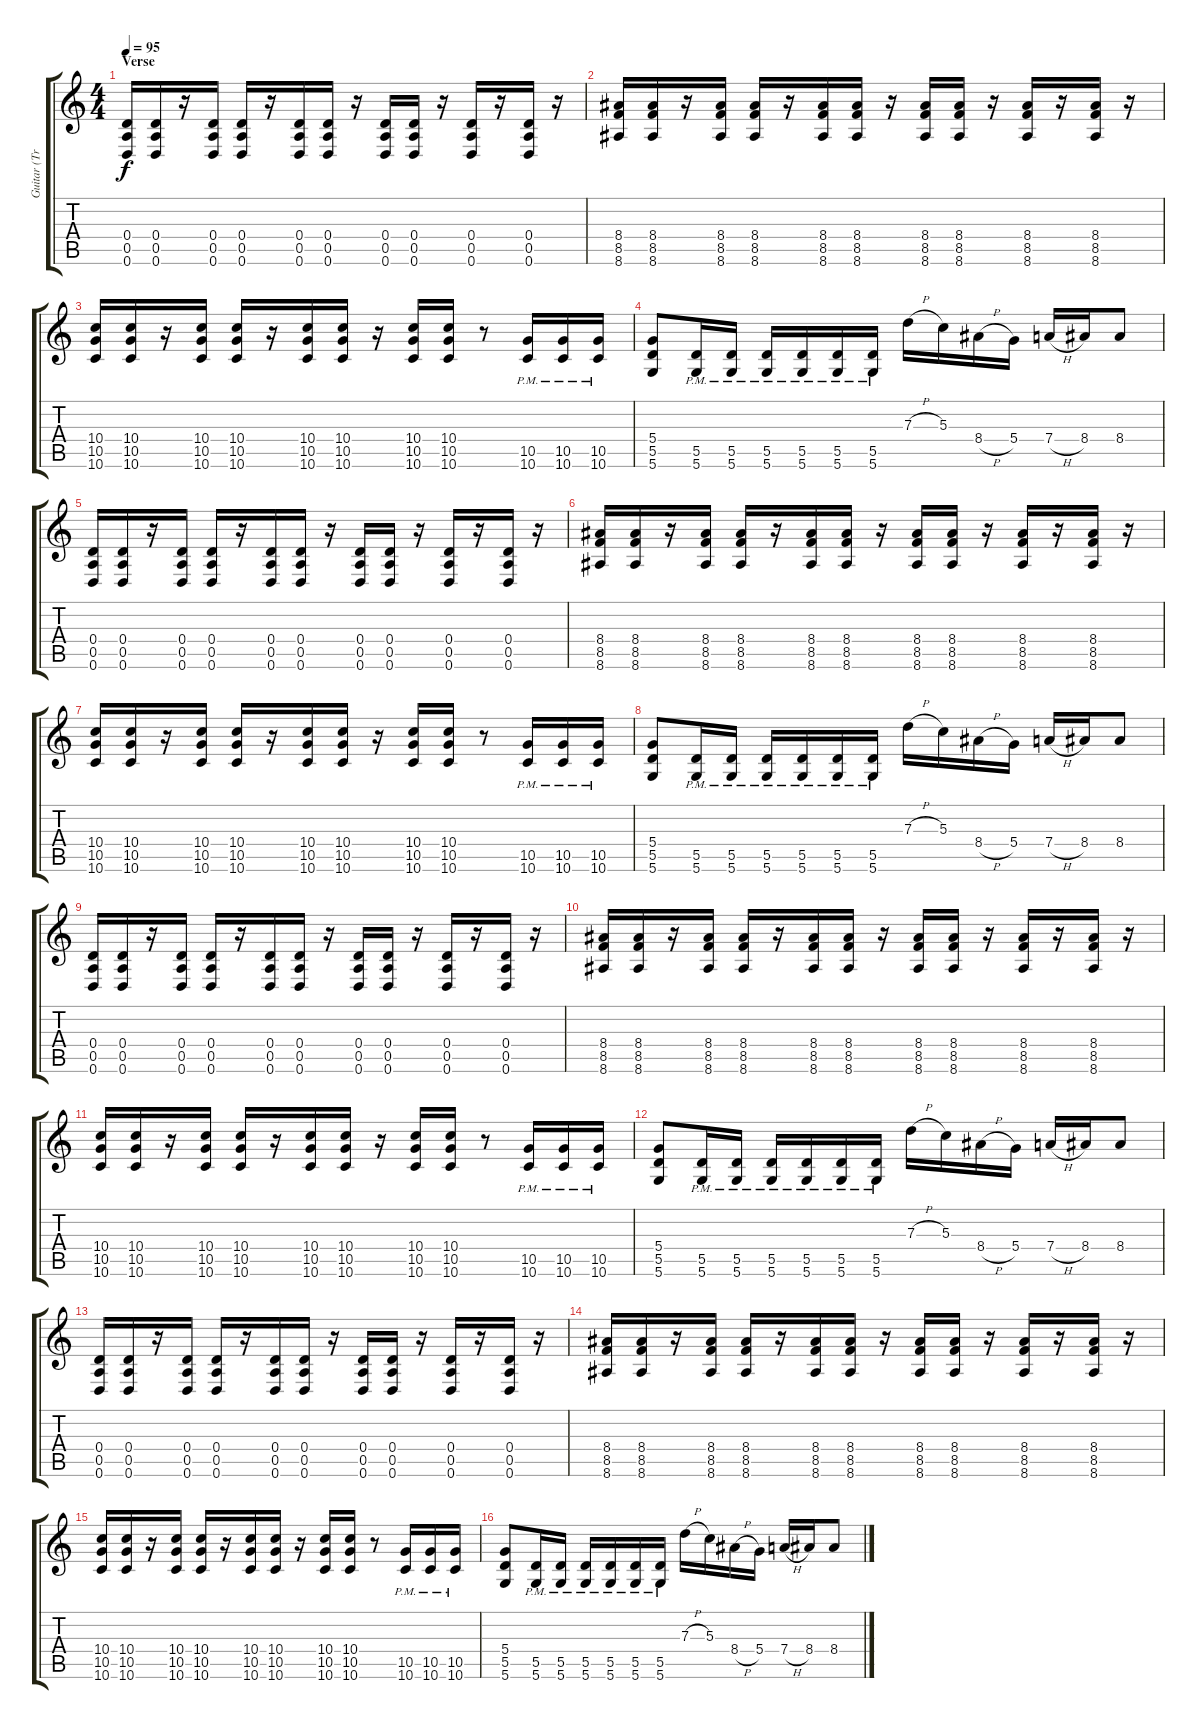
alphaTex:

\track ("Guitar (Travis Richter)" "Guitar (Tr") {instrument distortionguitar}
\staff {score tabs}
\tuning (E4 B3 G3 D3 A2 D2) {hide}
\ts (4 4)
\section ("" "Verse")
\tempo 95
\clef g2
\ks c
(0.4 0.5 0.6).16{dy f instrument distortionguitar} (0.4 0.5 0.6).16 r.16 (0.4 0.5 0.6).16 (0.4 0.5 0.6).16 r.16 (0.4 0.5 0.6).16 (0.4 0.5 0.6).16 r.16 (0.4 0.5 0.6).16 (0.4 0.5 0.6).16 r.16 (0.4 0.5 0.6).16 r.16 (0.4 0.5 0.6).16 r.16 |
(8.4 8.5 8.6).16 (8.4 8.5 8.6).16 r.16 (8.4 8.5 8.6).16 (8.4 8.5 8.6).16 r.16 (8.4 8.5 8.6).16 (8.4 8.5 8.6).16 r.16 (8.4 8.5 8.6).16 (8.4 8.5 8.6).16 r.16 (8.4 8.5 8.6).16 r.16 (8.4 8.5 8.6).16 r.16 |
(10.4 10.5 10.6).16 (10.4 10.5 10.6).16 r.16 (10.4 10.5 10.6).16 (10.4 10.5 10.6).16 r.16 (10.4 10.5 10.6).16 (10.4 10.5 10.6).16 r.16 (10.4 10.5 10.6).16 (10.4 10.5 10.6).16 r.8 (10.5{pm} 10.6{pm}).16 (10.5{pm} 10.6{pm}).16 (10.5{pm} 10.6{pm}).16 |
(5.4 5.5 5.6).8 (5.5{pm} 5.6{pm}).16 (5.5{pm} 5.6{pm}).16 (5.5{pm} 5.6{pm}).16 (5.5{pm} 5.6{pm}).16 (5.5{pm} 5.6{pm}).16 (5.5{pm} 5.6{pm}).16 7.3{h}.16 5.3.16 8.4{h}.16 5.4.16 7.4{h}.16 8.4.16 8.4.8 |
(0.4 0.5 0.6).16 (0.4 0.5 0.6).16 r.16 (0.4 0.5 0.6).16 (0.4 0.5 0.6).16 r.16 (0.4 0.5 0.6).16 (0.4 0.5 0.6).16 r.16 (0.4 0.5 0.6).16 (0.4 0.5 0.6).16 r.16 (0.4 0.5 0.6).16 r.16 (0.4 0.5 0.6).16 r.16 |
(8.4 8.5 8.6).16 (8.4 8.5 8.6).16 r.16 (8.4 8.5 8.6).16 (8.4 8.5 8.6).16 r.16 (8.4 8.5 8.6).16 (8.4 8.5 8.6).16 r.16 (8.4 8.5 8.6).16 (8.4 8.5 8.6).16 r.16 (8.4 8.5 8.6).16 r.16 (8.4 8.5 8.6).16 r.16 |
(10.4 10.5 10.6).16 (10.4 10.5 10.6).16 r.16 (10.4 10.5 10.6).16 (10.4 10.5 10.6).16 r.16 (10.4 10.5 10.6).16 (10.4 10.5 10.6).16 r.16 (10.4 10.5 10.6).16 (10.4 10.5 10.6).16 r.8 (10.5{pm} 10.6{pm}).16 (10.5{pm} 10.6{pm}).16 (10.5{pm} 10.6{pm}).16 |
(5.4 5.5 5.6).8 (5.5{pm} 5.6{pm}).16 (5.5{pm} 5.6{pm}).16 (5.5{pm} 5.6{pm}).16 (5.5{pm} 5.6{pm}).16 (5.5{pm} 5.6{pm}).16 (5.5{pm} 5.6{pm}).16 7.3{h}.16 5.3.16 8.4{h}.16 5.4.16 7.4{h}.16 8.4.16 8.4.8 |
(0.4 0.5 0.6).16 (0.4 0.5 0.6).16 r.16 (0.4 0.5 0.6).16 (0.4 0.5 0.6).16 r.16 (0.4 0.5 0.6).16 (0.4 0.5 0.6).16 r.16 (0.4 0.5 0.6).16 (0.4 0.5 0.6).16 r.16 (0.4 0.5 0.6).16 r.16 (0.4 0.5 0.6).16 r.16 |
(8.4 8.5 8.6).16 (8.4 8.5 8.6).16 r.16 (8.4 8.5 8.6).16 (8.4 8.5 8.6).16 r.16 (8.4 8.5 8.6).16 (8.4 8.5 8.6).16 r.16 (8.4 8.5 8.6).16 (8.4 8.5 8.6).16 r.16 (8.4 8.5 8.6).16 r.16 (8.4 8.5 8.6).16 r.16 |
(10.4 10.5 10.6).16 (10.4 10.5 10.6).16 r.16 (10.4 10.5 10.6).16 (10.4 10.5 10.6).16 r.16 (10.4 10.5 10.6).16 (10.4 10.5 10.6).16 r.16 (10.4 10.5 10.6).16 (10.4 10.5 10.6).16 r.8 (10.5{pm} 10.6{pm}).16 (10.5{pm} 10.6{pm}).16 (10.5{pm} 10.6{pm}).16 |
(5.4 5.5 5.6).8 (5.5{pm} 5.6{pm}).16 (5.5{pm} 5.6{pm}).16 (5.5{pm} 5.6{pm}).16 (5.5{pm} 5.6{pm}).16 (5.5{pm} 5.6{pm}).16 (5.5{pm} 5.6{pm}).16 7.3{h}.16 5.3.16 8.4{h}.16 5.4.16 7.4{h}.16 8.4.16 8.4.8 |
(0.4 0.5 0.6).16 (0.4 0.5 0.6).16 r.16 (0.4 0.5 0.6).16 (0.4 0.5 0.6).16 r.16 (0.4 0.5 0.6).16 (0.4 0.5 0.6).16 r.16 (0.4 0.5 0.6).16 (0.4 0.5 0.6).16 r.16 (0.4 0.5 0.6).16 r.16 (0.4 0.5 0.6).16 r.16 |
(8.4 8.5 8.6).16 (8.4 8.5 8.6).16 r.16 (8.4 8.5 8.6).16 (8.4 8.5 8.6).16 r.16 (8.4 8.5 8.6).16 (8.4 8.5 8.6).16 r.16 (8.4 8.5 8.6).16 (8.4 8.5 8.6).16 r.16 (8.4 8.5 8.6).16 r.16 (8.4 8.5 8.6).16 r.16 |
(10.4 10.5 10.6).16 (10.4 10.5 10.6).16 r.16 (10.4 10.5 10.6).16 (10.4 10.5 10.6).16 r.16 (10.4 10.5 10.6).16 (10.4 10.5 10.6).16 r.16 (10.4 10.5 10.6).16 (10.4 10.5 10.6).16 r.8 (10.5{pm} 10.6{pm}).16 (10.5{pm} 10.6{pm}).16 (10.5{pm} 10.6{pm}).16 |
(5.4 5.5 5.6).8 (5.5{pm} 5.6{pm}).16 (5.5{pm} 5.6{pm}).16 (5.5{pm} 5.6{pm}).16 (5.5{pm} 5.6{pm}).16 (5.5{pm} 5.6{pm}).16 (5.5{pm} 5.6{pm}).16 7.3{h}.16 5.3.16 8.4{h}.16 5.4.16 7.4{h}.16 8.4.16 8.4.8
